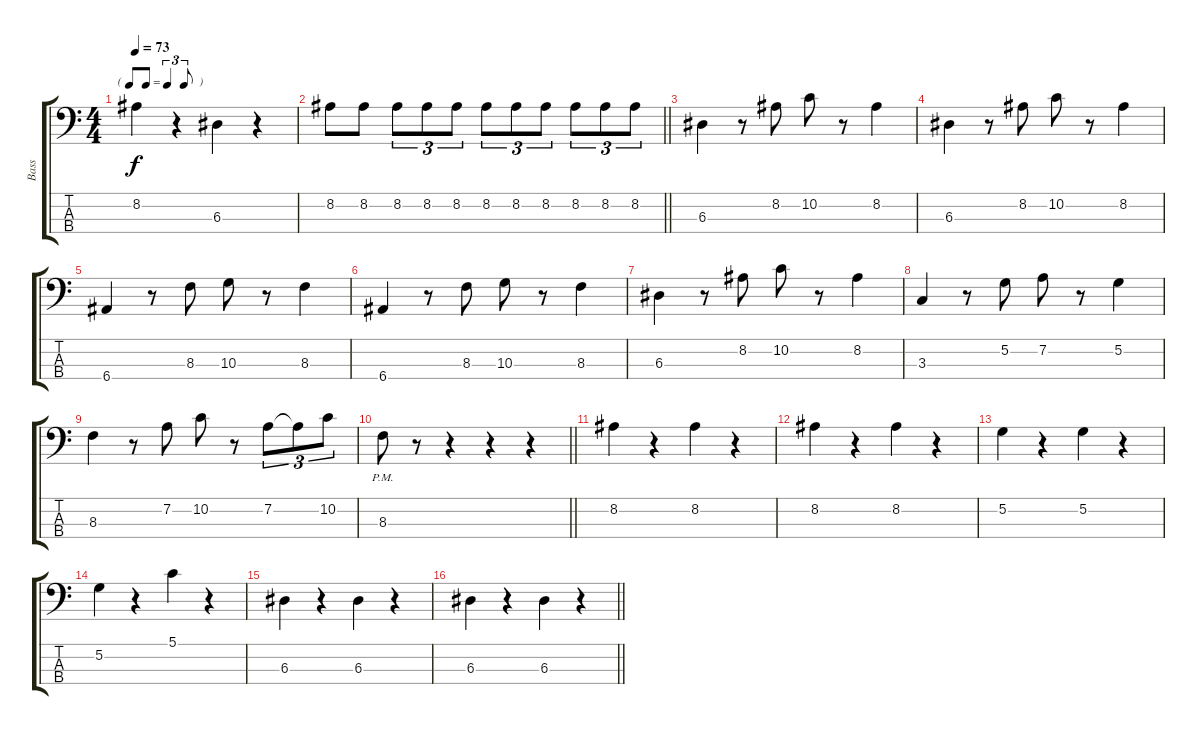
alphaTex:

\track ("Bass" "Bass") {instrument acousticbass}
\staff {score tabs}
\tuning (G2 D2 A1 E1) {hide}
\ts (4 4)
\tf triplet8th
\tempo 73
\clef f4
\ks c
8.2.4{dy f} r.4 6.3.4 r.4 |
\barLineRight lightlight
8.2.8 8.2.8 8.2.8{tu (3 2)} 8.2.8{tu (3 2)} 8.2.8{tu (3 2)} 8.2.8{tu (3 2)} 8.2.8{tu (3 2)} 8.2.8{tu (3 2)} 8.2.8{tu (3 2)} 8.2.8{tu (3 2)} 8.2.8{tu (3 2)} |
\section ("" "")
6.3.4 r.8 8.2.8 10.2.8 r.8 8.2.4 |
6.3.4 r.8 8.2.8 10.2.8 r.8 8.2.4 |
6.4.4 r.8 8.3.8 10.3.8 r.8 8.3.4 |
6.4.4 r.8 8.3.8 10.3.8 r.8 8.3.4 |
6.3.4 r.8 8.2.8 10.2.8 r.8 8.2.4 |
3.3.4 r.8 5.2.8 7.2.8 r.8 5.2.4 |
8.3.4 r.8 7.2.8 10.2.8 r.8 7.2.8{tu (3 2)} 7.2{t}.8{tu (3 2)} 10.2.8{tu (3 2)} |
\barLineRight lightlight
8.3{pm}.8 r.8 r.4 r.4 r.4 |
\section ("" "")
8.2.4 r.4 8.2.4 r.4 |
8.2.4 r.4 8.2.4 r.4 |
5.2.4 r.4 5.2.4 r.4 |
5.2.4 r.4 5.1.4 r.4 |
6.3.4 r.4 6.3.4 r.4 |
\barLineRight lightlight
6.3.4 r.4 6.3.4 r.4
